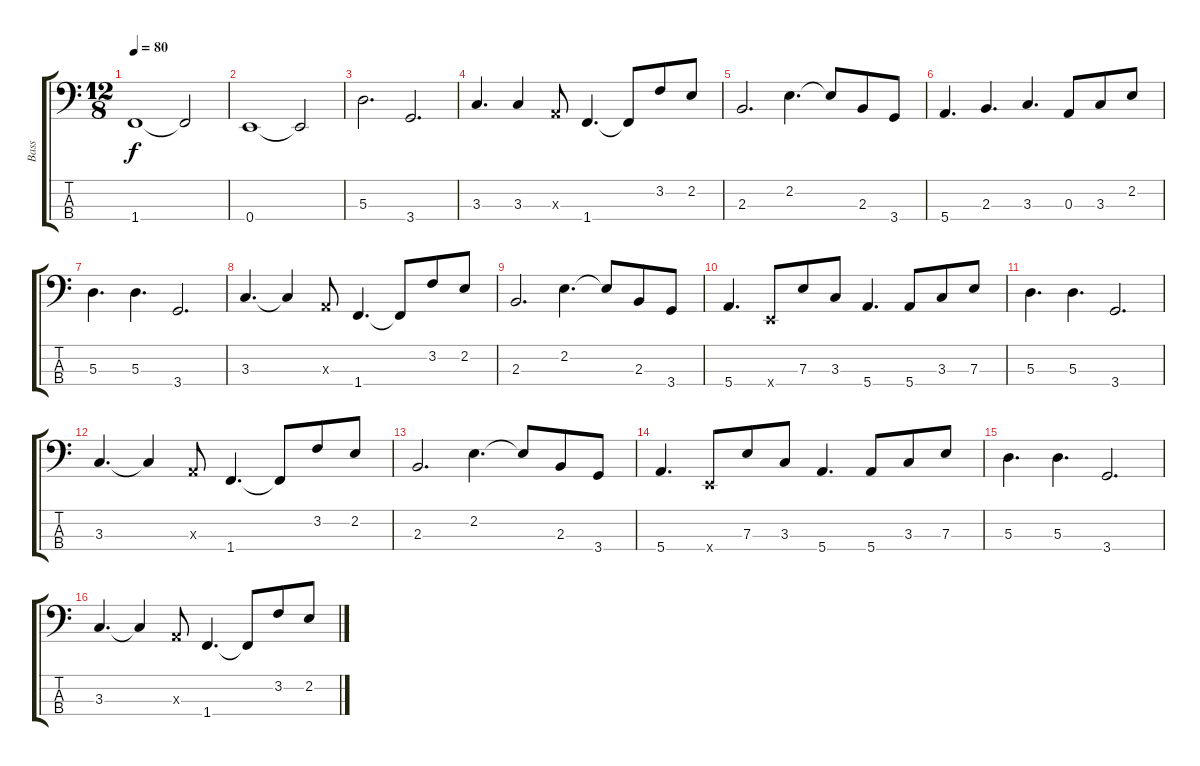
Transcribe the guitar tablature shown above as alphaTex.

\track ("Bass" "Bass") {instrument fretlessbass}
\staff {score tabs}
\tuning (G2 D2 A1 E1) {hide}
\ts (12 8)
\tempo 80
\clef f4
\ks c
1.4.1{dy f} 1.4{t}.2 |
0.4.1 0.4{t}.2 |
5.3.2{d} 3.4.2{d} |
3.3.4{d} 3.3.4 0.3{x}.8 1.4.4{d} 1.4{t}.8 3.2.8 2.2.8 |
2.3.2{d} 2.2.4{d} 2.2{t}.8 2.3.8 3.4.8 |
5.4.4{d} 2.3.4{d} 3.3.4{d} 0.3.8 3.3.8 2.2.8 |
5.3.4{d} 5.3.4{d} 3.4.2{d} |
3.3.4{d} 3.3{t}.4 0.3{x}.8 1.4.4{d} 1.4{t}.8 3.2.8 2.2.8 |
2.3.2{d} 2.2.4{d} 2.2{t}.8 2.3.8 3.4.8 |
5.4.4{d} 0.4{x}.8 7.3.8 3.3.8 5.4.4{d} 5.4.8 3.3.8 7.3.8 |
5.3.4{d} 5.3.4{d} 3.4.2{d} |
3.3.4{d} 3.3{t}.4 0.3{x}.8 1.4.4{d} 1.4{t}.8 3.2.8 2.2.8 |
2.3.2{d} 2.2.4{d} 2.2{t}.8 2.3.8 3.4.8 |
5.4.4{d} 0.4{x}.8 7.3.8 3.3.8 5.4.4{d} 5.4.8 3.3.8 7.3.8 |
5.3.4{d} 5.3.4{d} 3.4.2{d} |
3.3.4{d} 3.3{t}.4 0.3{x}.8 1.4.4{d} 1.4{t}.8 3.2.8 2.2.8
